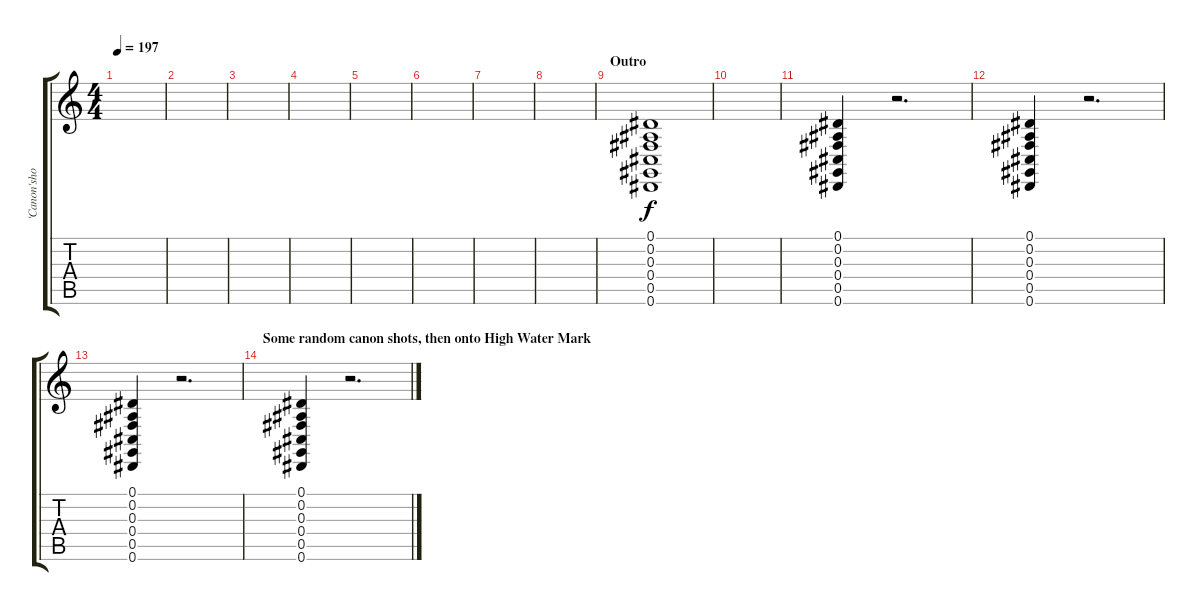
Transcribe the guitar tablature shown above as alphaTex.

\track ("'Canon'shot" "'Canon'sho") {instrument gunshot}
\staff {score tabs}
\tuning (Eb4 Bb3 Gb3 Db3 Ab2 Eb2) {hide}
\ts (4 4)
\tempo 197
\clef g2
\ks c
|
|
|
|
|
|
|
|
\section ("" "Outro")
(0.1 0.2 0.3 0.4 0.5 0.6).1 |
|
(0.1 0.2 0.3 0.4 0.5 0.6).4 r.2{d} |
(0.1 0.2 0.3 0.4 0.5 0.6).4 r.2{d} |
(0.1 0.2 0.3 0.4 0.5 0.6).4 r.2{d} |
\section ("" "Some random canon shots, then onto High Water Mark")
(0.1 0.2 0.3 0.4 0.5 0.6).4 r.2{d}
